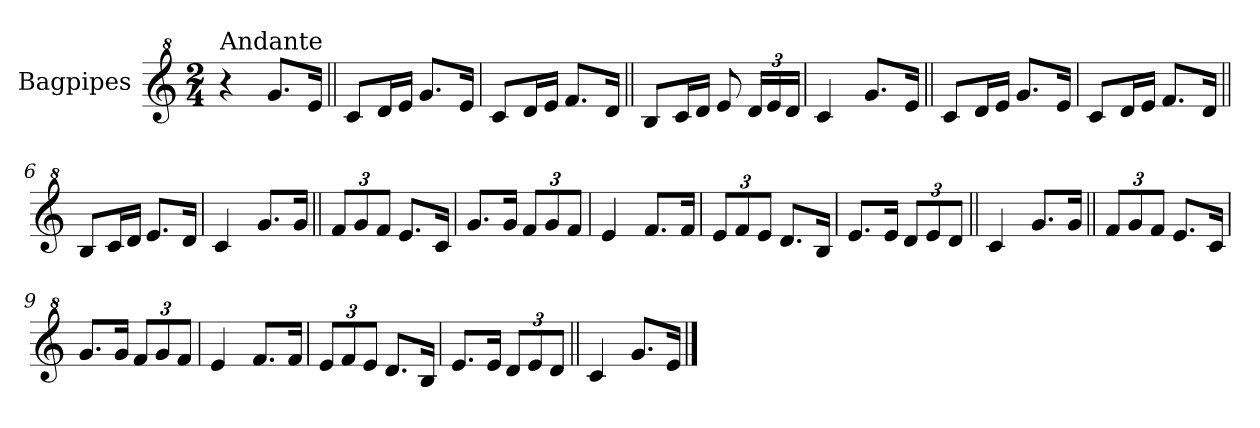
**kern
*part1
*staff1
*I"Bagpipes
*I'Bag
*clefG^2
*k[]
*C:
*M2/4
=1
!LO:TX:a:t=Andante
4r
8.gg/L
16ee/Jk
=2||
8cc/L
16dd/L
16ee/JJ
8.gg/L
16ee/Jk
=3
8cc/L
16dd/L
16ee/JJ
8.ff/L
16dd/Jk
=4||
8b/L
16cc/L
16dd/JJ
8ee/
*Xbrackettup
24dd/LL
24ee/
24dd/JJ
=5
4cc/
8.gg/L
16ee/Jk
=2||
8cc/L
16dd/L
16ee/JJ
8.gg/L
16ee/Jk
=3
8cc/L
16dd/L
16ee/JJ
8.ff/L
16dd/Jk
=6||
8b/L
16cc/L
16dd/JJ
8.ee/L
16dd/Jk
=7
4cc/
8.gg/L
16gg/Jk
=8||
12ff/L
12gg/
12ff/J
8.ee/L
16cc/Jk
!!LO:LB:g=z
=9
8.gg/L
16gg/Jk
12ff/L
12gg/
12ff/J
=10
4ee/
8.ff/L
16ff/Jk
=11
12ee/L
12ff/
12ee/J
8.dd/L
16b/Jk
=12
8.ee/L
16ee/Jk
12dd/L
12ee/
12dd/J
=13||
4cc/
8.gg/L
16gg/Jk
=8||
12ff/L
12gg/
12ff/J
8.ee/L
16cc/Jk
!!LO:LB:g=z
=9
8.gg/L
16gg/Jk
12ff/L
12gg/
12ff/J
=10
4ee/
8.ff/L
16ff/Jk
=11
12ee/L
12ff/
12ee/J
8.dd/L
16b/Jk
=12
8.ee/L
16ee/Jk
12dd/L
12ee/
12dd/J
=14||
4cc/
8.gg/L
16ee/Jk
==
*-
